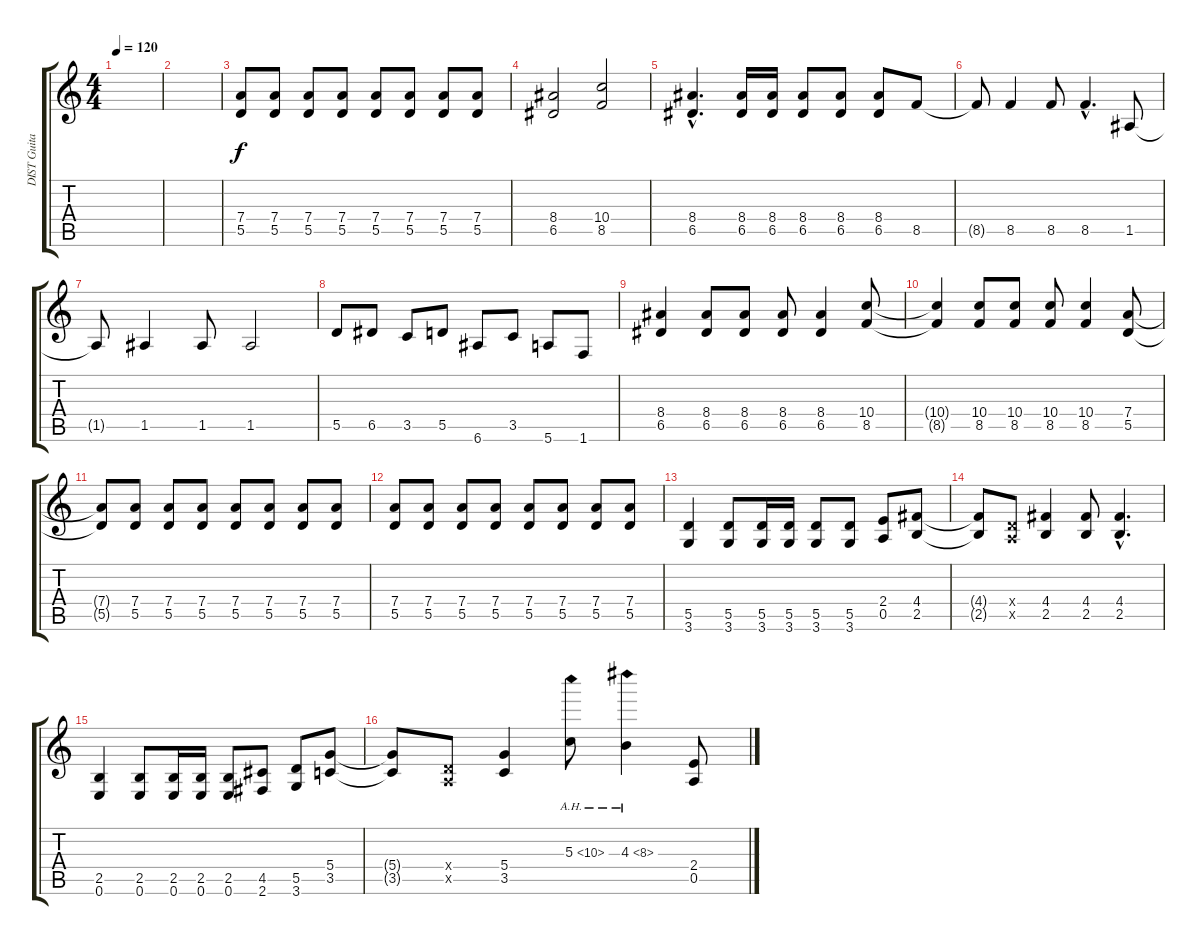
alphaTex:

\track ("DIST Guitar2" "DIST Guita") {instrument distortionguitar}
\staff {score tabs}
\tuning (E4 B3 G3 D3 A2 E2) {hide}
\ts (4 4)
\tempo 120
\clef g2
\ks c
|
|
(7.4 5.5).8 (7.4 5.5).8 (7.4 5.5).8 (7.4 5.5).8 (7.4 5.5).8 (7.4 5.5).8 (7.4 5.5).8 (7.4 5.5).8 |
(8.4 6.5).2 (10.4 8.5).2 |
(8.4{hac} 6.5{hac}).4{d} (8.4 6.5).16 (8.4 6.5).16 (8.4 6.5).8 (8.4 6.5).8 (8.4 6.5).8 8.5.8 |
8.5{t}.8 8.5.4 8.5.8 8.5{hac}.4{d} 1.5.8 |
1.5{t}.8 1.5.4 1.5.8 1.5.2 |
5.5.8 6.5.8 3.5.8 5.5.8 6.6.8 3.5.8 5.6.8 1.6.8 |
(8.4 6.5).4 (8.4 6.5).8 (8.4 6.5).8 (8.4 6.5).8 (8.4 6.5).4 (10.4 8.5).8 |
(10.4{t} 8.5{t}).4 (10.4 8.5).8 (10.4 8.5).8 (10.4 8.5).8 (10.4 8.5).4 (7.4 5.5).8 |
(7.4{t} 5.5{t}).8 (7.4 5.5).8 (7.4 5.5).8 (7.4 5.5).8 (7.4 5.5).8 (7.4 5.5).8 (7.4 5.5).8 (7.4 5.5).8 |
(7.4 5.5).8 (7.4 5.5).8 (7.4 5.5).8 (7.4 5.5).8 (7.4 5.5).8 (7.4 5.5).8 (7.4 5.5).8 (7.4 5.5).8 |
(5.5 3.6).4 (5.5 3.6).8 (5.5 3.6).16 (5.5 3.6).16 (5.5 3.6).8 (5.5 3.6).8 (2.4 0.5).8 (4.4 2.5).8 |
(4.4{t} 2.5{t}).8 (0.4{x} 0.5{x}).8 (4.4 2.5).4 (4.4 2.5).8 (4.4{hac} 2.5{hac}).4{d} |
(2.5 0.6).4 (2.5 0.6).8 (2.5 0.6).16 (2.5 0.6).16 (2.5 0.6).8 (4.5 2.6).8 (5.5 3.6).8 (5.4 3.5).8 |
(5.4{t} 3.5{t}).8 (0.4{x} 0.5{x}).8 (5.4 3.5).4 5.3{ah 5}.8 4.3{ah 4}.4 (2.4 0.5).8
